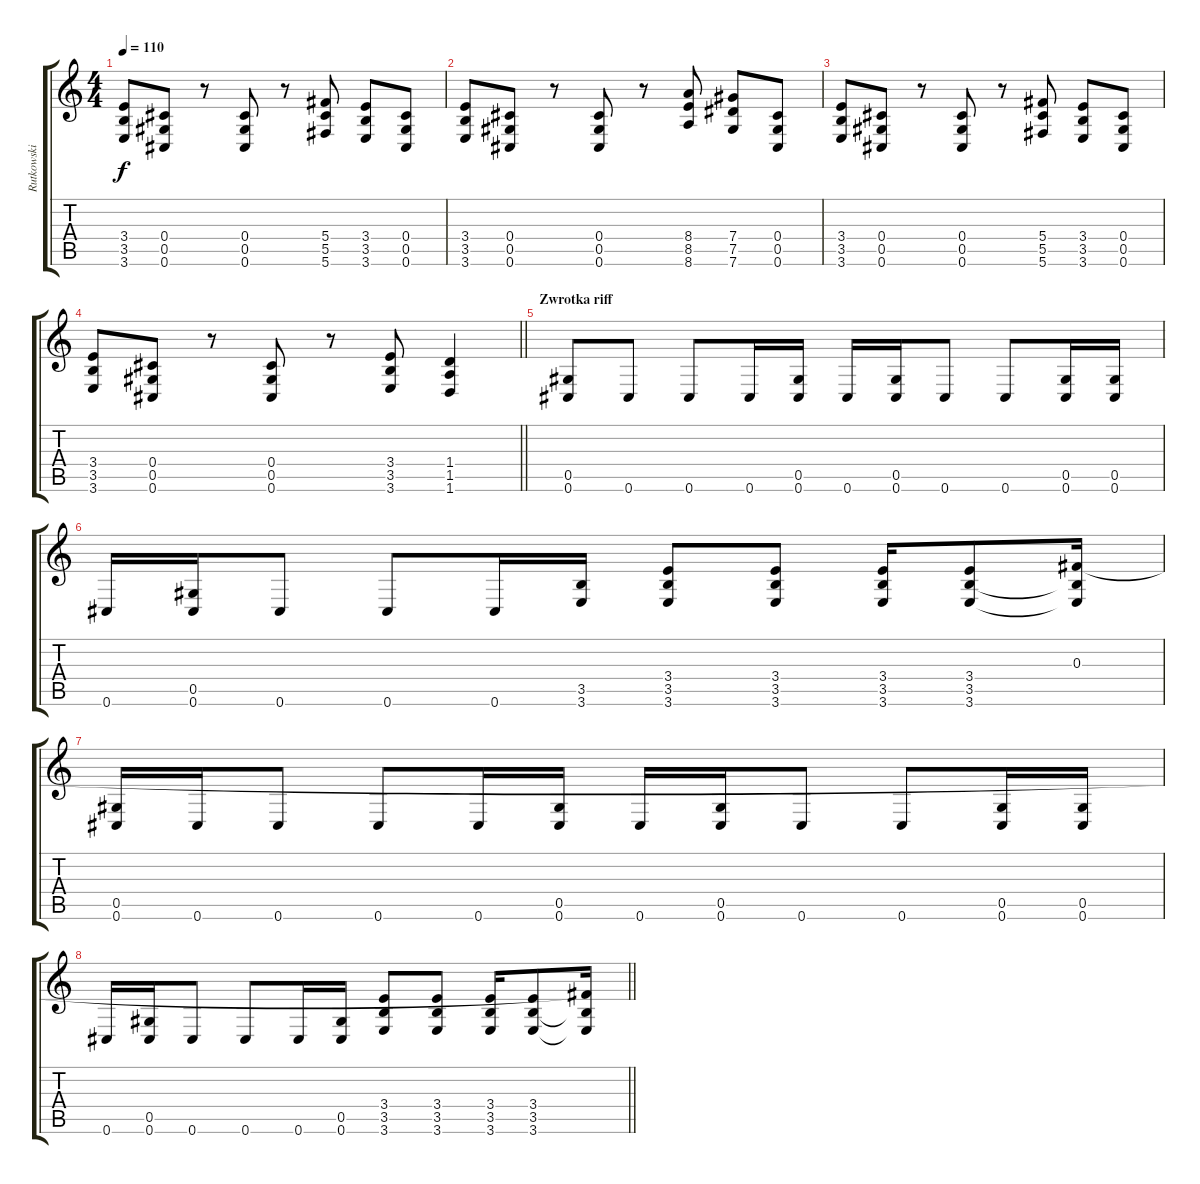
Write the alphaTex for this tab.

\track ("Rutkowski (rhythm)" "Rutkowski ") {instrument distortionguitar}
\staff {score tabs}
\tuning (Eb4 Bb3 Gb3 Db3 Ab2 Db2) {hide}
\ts (4 4)
\tempo 110
\clef g2
\ks c
(3.4 3.5 3.6).8{dy f} (0.4 0.5 0.6).8 r.8 (0.4 0.5 0.6).8 r.8 (5.4 5.5 5.6).8 (3.4 3.5 3.6).8 (0.4 0.5 0.6).8 |
(3.4 3.5 3.6).8 (0.4 0.5 0.6).8 r.8 (0.4 0.5 0.6).8 r.8 (8.4 8.5 8.6).8 (7.4 7.5 7.6).8 (0.4 0.5 0.6).8 |
(3.4 3.5 3.6).8 (0.4 0.5 0.6).8 r.8 (0.4 0.5 0.6).8 r.8 (5.4 5.5 5.6).8 (3.4 3.5 3.6).8 (0.4 0.5 0.6).8 |
\barLineRight lightlight
(3.4 3.5 3.6).8 (0.4 0.5 0.6).8 r.8 (0.4 0.5 0.6).8 r.8 (3.4 3.5 3.6).8 (1.4 1.5 1.6).4 |
\section ("" "Zwrotka riff")
(0.5 0.6).8 0.6.8 0.6.8 0.6.16 (0.5 0.6).16 0.6.16 (0.5 0.6).16 0.6.8 0.6.8 (0.5 0.6).16 (0.5 0.6).16 |
0.6.16 (0.5 0.6).16 0.6.8 0.6.8 0.6.16 (3.5 3.6).16 (3.4 3.5 3.6).8 (3.4 3.5 3.6).8 (3.4 3.5 3.6).16 (3.4 3.5 3.6).8 (0.3 3.5{t} 3.6{t}).16 |
(0.5 0.6).16 0.6.16 0.6.8 0.6.8 0.6.16 (0.5 0.6).16 0.6.16 (0.5 0.6).16 0.6.8 0.6.8 (0.5 0.6).16 (0.5 0.6).16 |
\barLineRight lightlight
0.6.16 (0.5 0.6).16 0.6.8 0.6.8 0.6.16 (0.5 0.6).16 (3.4 3.5 3.6).8 (3.4 3.5 3.6).8 (3.4 3.5 3.6).16 (3.4 3.5 3.6).8 (0.3{t} 3.5{t} 3.6{t}).16
